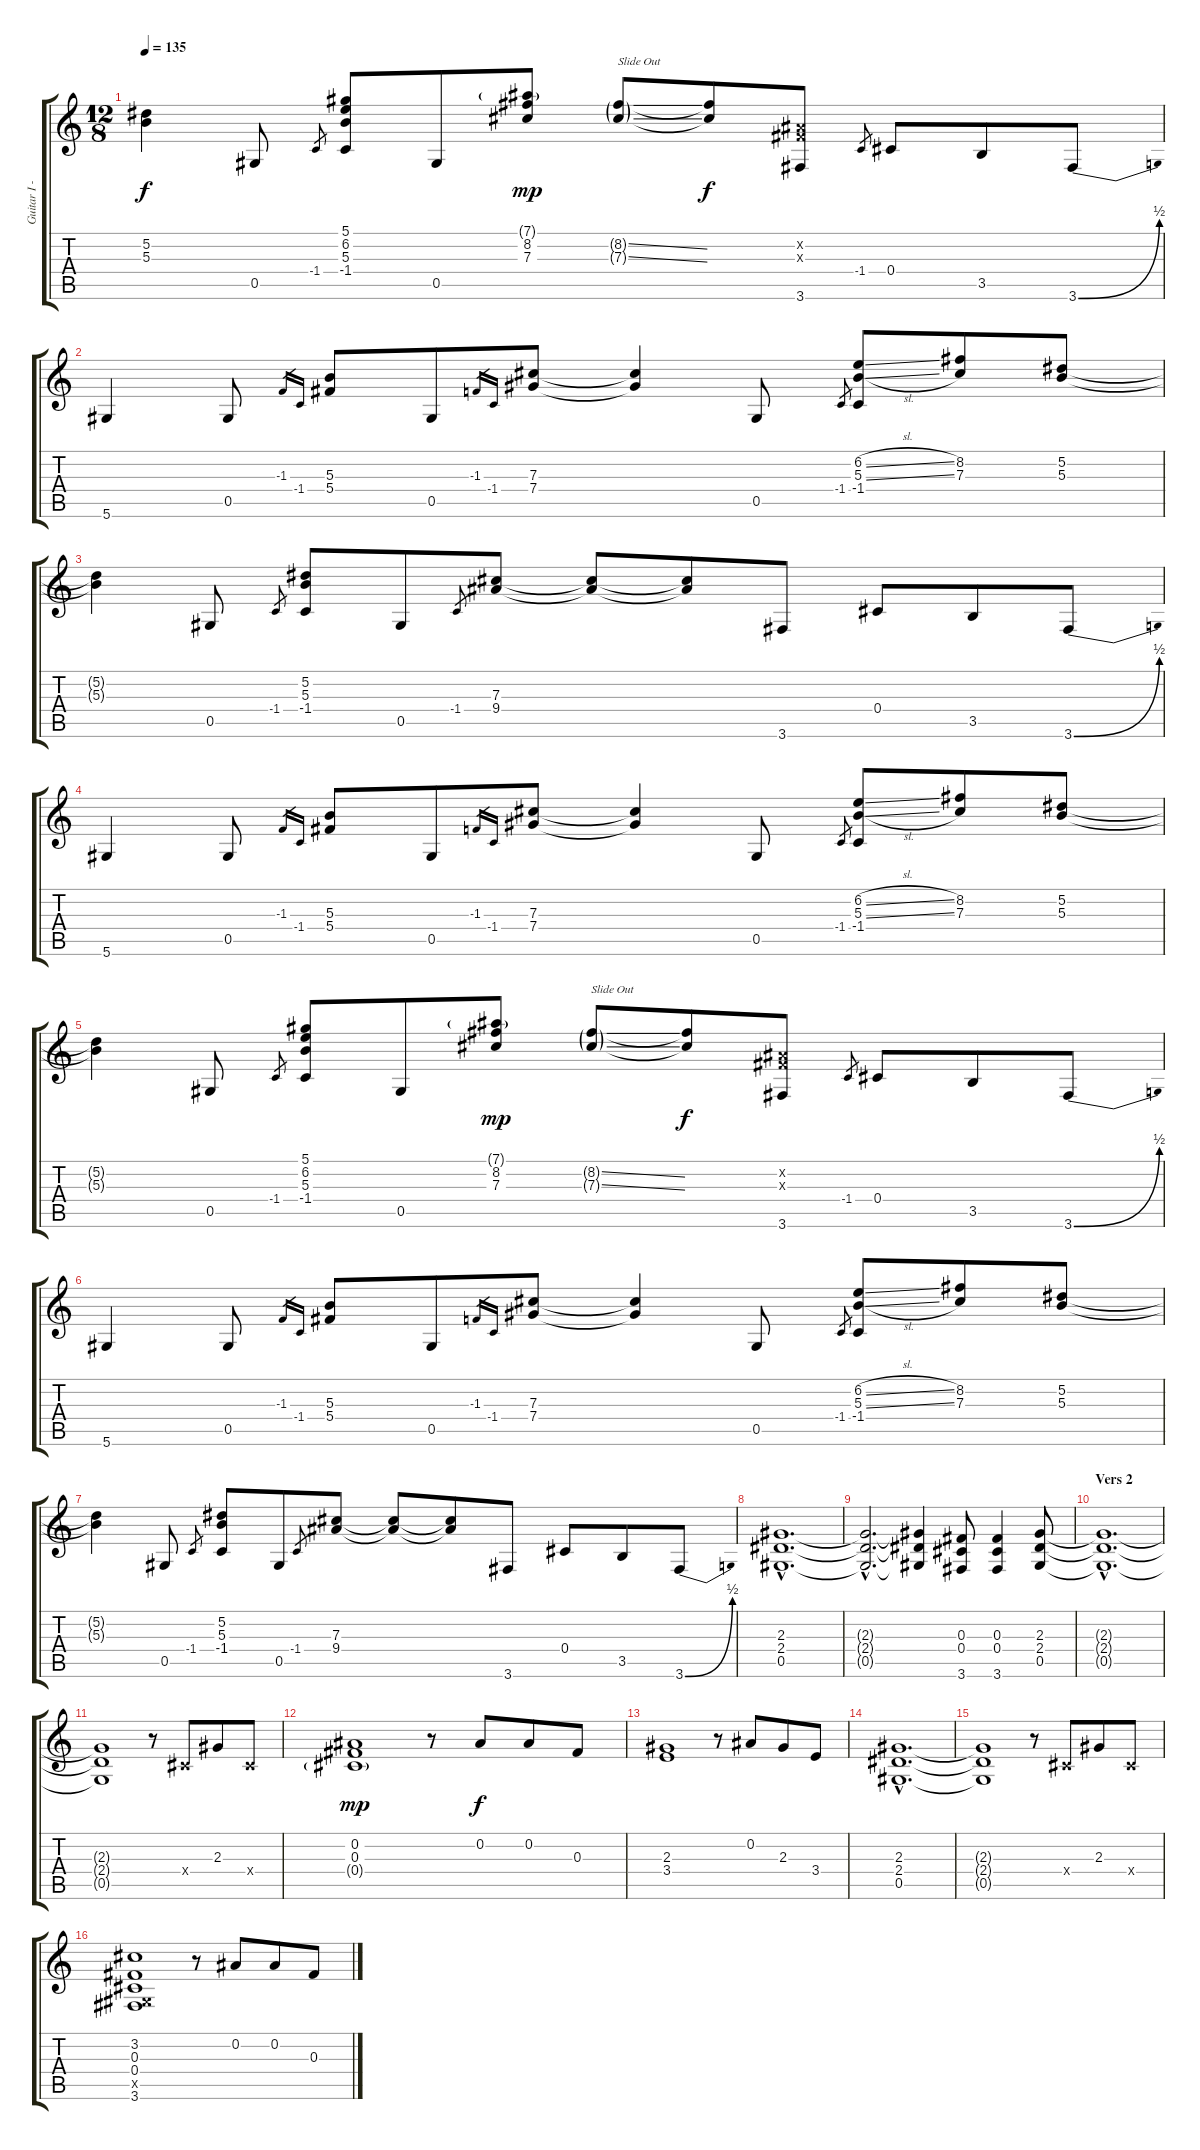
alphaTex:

\track ("Guitar I - Frank DiConstanza" "Guitar I -") {instrument distortionguitar}
\staff {score tabs}
\tuning (Eb4 Bb3 Gb3 Db3 Ab2 Eb2) {hide}
\ts (12 8)
\tempo 135
\clef g2
\ks c
(5.2{t} 5.3{t}).4{dy f} 0.5.8 -1.4.8{gr} (5.1 6.2 5.3 -1.4).8 0.5.8 (7.1{g} 8.2 7.3).8{dy mp} (8.2{ss g} 7.3{ss g}).8{txt "Slide Out"} (8.2{t} 7.3{t}).8{dy f} (0.2{x} 0.3{x} 3.6).8 -1.4.8{gr} 0.4.8 3.5.8 3.6{be (bend 0 0 60 2)}.8 |
5.6.4 0.5.8 -1.3.16{gr} -1.4.16{gr} (5.3 5.4).8 0.5.8 -1.3.16{gr} -1.4.16{gr} (7.3 7.4).8 (7.3{t} 7.4{t}).4 0.5.8 -1.4.8{gr} (6.2{sl} 5.3{sl} -1.4).8 (8.2 7.3).8 (5.2 5.3).8 |
(5.2{t} 5.3{t}).4 0.5.8 -1.4.8{gr} (5.2 5.3 -1.4).8 0.5.8 -1.4.8{gr} (7.3 9.4).8 (7.3{t} 9.4{t}).8 (7.3{t} 9.4{t}).8 3.6.8 0.4.8 3.5.8 3.6{be (bend 0 0 60 2)}.8 |
5.6.4 0.5.8 -1.3.16{gr} -1.4.16{gr} (5.3 5.4).8 0.5.8 -1.3.16{gr} -1.4.16{gr} (7.3 7.4).8 (7.3{t} 7.4{t}).4 0.5.8 -1.4.8{gr} (6.2{sl} 5.3{sl} -1.4).8 (8.2 7.3).8 (5.2 5.3).8 |
(5.2{t} 5.3{t}).4 0.5.8 -1.4.8{gr} (5.1 6.2 5.3 -1.4).8 0.5.8 (7.1{g} 8.2 7.3).8{dy mp} (8.2{ss g} 7.3{ss g}).8{txt "Slide Out"} (8.2{t} 7.3{t}).8{dy f} (0.2{x} 0.3{x} 3.6).8 -1.4.8{gr} 0.4.8 3.5.8 3.6{be (bend 0 0 60 2)}.8 |
5.6.4 0.5.8 -1.3.16{gr} -1.4.16{gr} (5.3 5.4).8 0.5.8 -1.3.16{gr} -1.4.16{gr} (7.3 7.4).8 (7.3{t} 7.4{t}).4 0.5.8 -1.4.8{gr} (6.2{sl} 5.3{sl} -1.4).8 (8.2 7.3).8 (5.2 5.3).8 |
(5.2{t} 5.3{t}).4 0.5.8 -1.4.8{gr} (5.2 5.3 -1.4).8 0.5.8 -1.4.8{gr} (7.3 9.4).8 (7.3{t} 9.4{t}).8 (7.3{t} 9.4{t}).8 3.6.8 0.4.8 3.5.8 3.6{be (bend 0 0 60 2)}.8 |
(2.3{hac} 2.4{hac} 0.5{hac}).1{d} |
(2.3{hac t} 2.4{hac t} 0.5{hac t}).2{d} (2.3{t} 2.4{t} 0.5{t}).4 (0.3 0.4 3.6).8 (0.3 0.4 3.6).4 (2.3 2.4 0.5).8 |
\section ("" "Vers 2")
(2.3{hac t} 2.4{hac t} 0.5{hac t}).1{d} |
(2.3{t} 2.4{t} 0.5{t}).1 r.8 0.4{x}.8 2.3.8 0.4{x}.8 |
(0.2 0.3 0.4{g}).1{dy mp} r.8 0.2.8{dy f} 0.2.8 0.3.8 |
(2.3 3.4).1 r.8 0.2.8 2.3.8 3.4.8 |
(2.3{hac} 2.4{hac} 0.5{hac}).1{d} |
(2.3{t} 2.4{t} 0.5{t}).1 r.8 0.4{x}.8 2.3.8 0.4{x}.8 |
(3.2 0.3 0.4 0.5{x} 3.6).1 r.8 0.2.8 0.2.8 0.3.8
